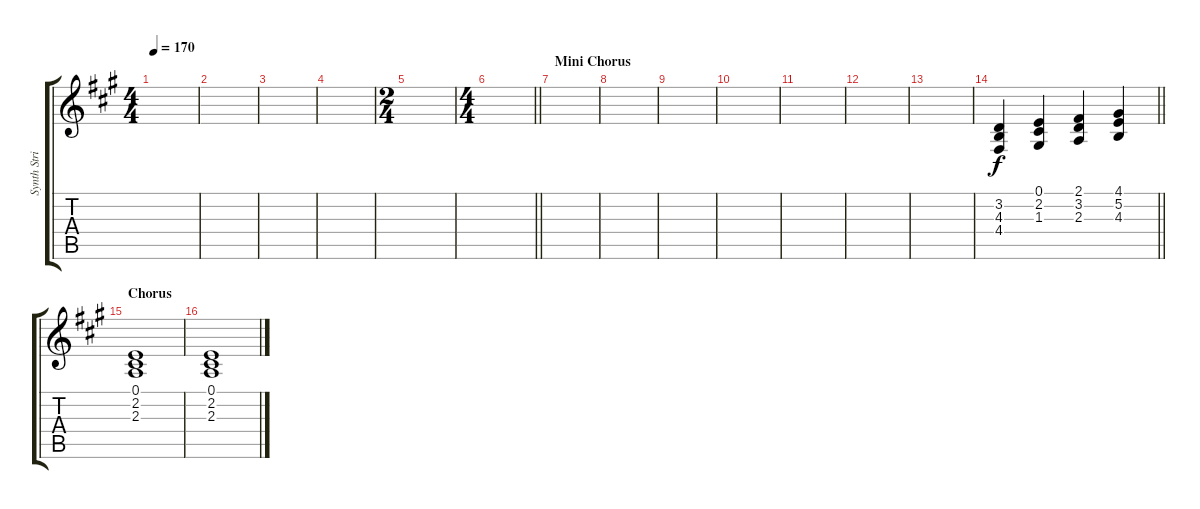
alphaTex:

\track ("Synth Strings II" "Synth Stri") {instrument tremolostrings}
\staff {score tabs}
\tuning (E4 B3 G3 D3 A2 E2) {hide}
\ts (4 4)
\tempo 170
\clef g2
\ks a
|
|
|
|
\ts (2 4)
|
\ts (4 4)
\barLineRight lightlight
|
\section ("" "Mini Chorus")
|
|
|
|
|
|
|
\barLineRight lightlight
(3.2 4.3 4.4).4 (0.1 2.2 1.3).4 (2.1 3.2 2.3).4 (4.1 5.2 4.3).4 |
\section ("" "Chorus")
(0.1 2.2 2.3).1 |
(0.1 2.2 2.3).1
